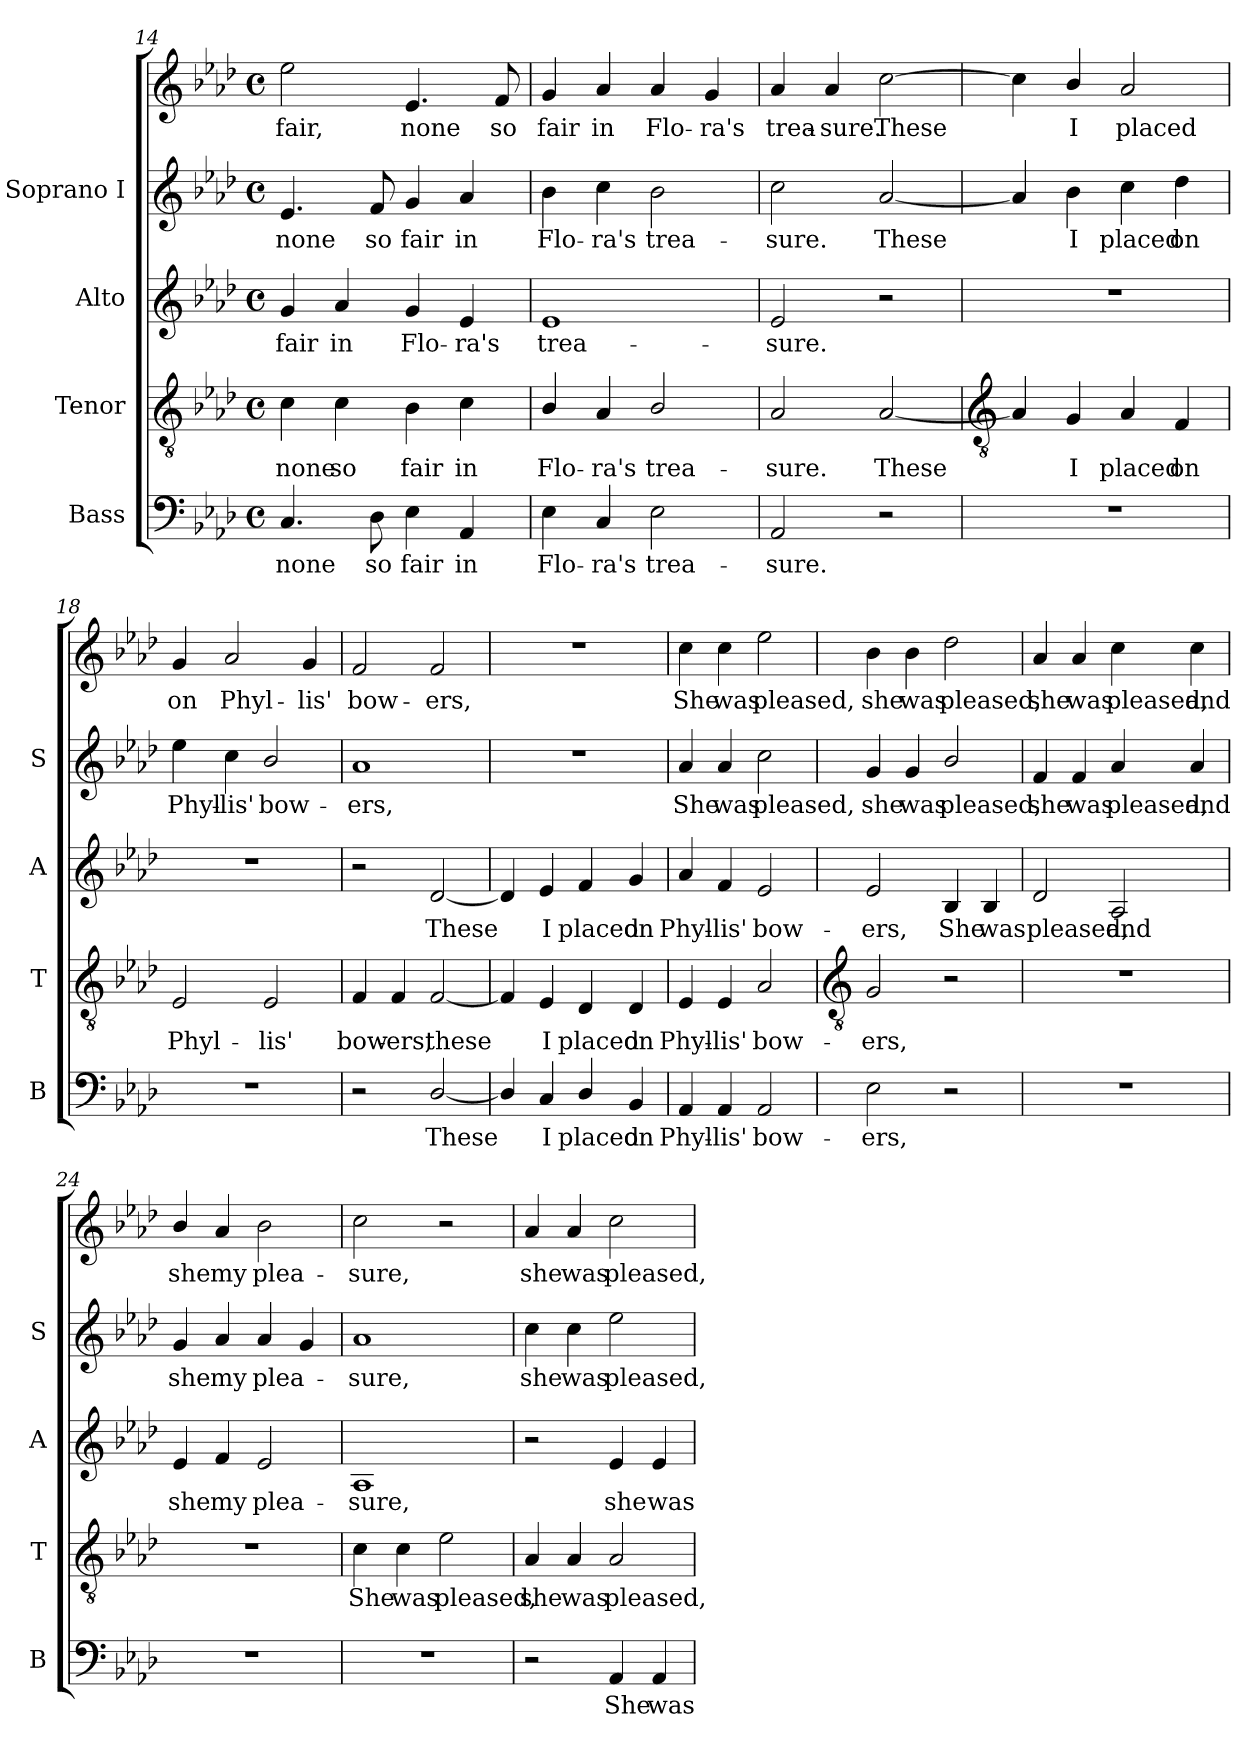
**kern	**text	**kern	**text	**kern	**text	**kern	**text	**kern	**text
*part4	*part4	*part3	*part3	*part2	*part2	*part1	*part1	*part1	*part1
*staff5	*staff5	*staff4	*staff4	*staff3	*staff3	*staff2	*staff2	*staff1	*staff1
*I"Bass	*	*I"Tenor	*	*I"Alto	*	*I"Soprano I	*	*	*
*I'B	*	*I'T	*	*I'A	*	*I'S	*	*	*
*clefF4	*	*clefGv2	*	*clefG2	*	*clefG2	*	*clefG2	*
*k[b-e-a-d-]	*	*k[b-e-a-d-]	*	*k[b-e-a-d-]	*	*k[b-e-a-d-]	*	*k[b-e-a-d-]	*
*A-:	*	*A-:	*	*A-:	*	*A-:	*	*A-:	*
*M4/4	*	*M4/4	*	*M4/4	*	*M4/4	*	*M4/4	*
*met(c)	*	*met(c)	*	*met(c)	*	*met(c)	*	*met(c)	*
=14	=14	=14	=14	=14	=14	=14	=14	=14	=14
!	!LO:LY:b	!	!LO:LY:b	!	!LO:LY:b	!	!LO:LY:b	!	!LO:LY:b
4.C	none	4c	none	4g	fair	4.e-	none	2ee-	fair,
!	!	!	!LO:LY:b	!	!LO:LY:b	!	!	!	!
.	.	4c	so	4a-	in	.	.	.	.
!	!LO:LY:b	!	!	!	!	!	!LO:LY:b	!	!
8D-	so	.	.	.	.	8f	so	.	.
!	!LO:LY:b	!	!LO:LY:b	!	!LO:LY:b	!	!LO:LY:b	!	!LO:LY:b
4E-	fair	4B-	fair	4g	Flo-	4g	fair	4.e-	none
!	!LO:LY:b	!	!LO:LY:b	!	!LO:LY:b	!	!LO:LY:b	!	!
4AA-	in	4c	in	4e-	-ra's	4a-	in	.	.
!	!	!	!	!	!	!	!	!	!LO:LY:b
.	.	.	.	.	.	.	.	8f	so
=15	=15	=15	=15	=15	=15	=15	=15	=15	=15
!	!LO:LY:b	!	!LO:LY:b	!	!LO:LY:b	!	!LO:LY:b	!	!LO:LY:b
4E-	Flo-	4B-/	Flo-	1e-	trea-	4b-	Flo-	4g	fair
!	!LO:LY:b	!	!LO:LY:b	!	!	!	!LO:LY:b	!	!LO:LY:b
4C	-ra's	4A-	-ra's	.	.	4cc	-ra's	4a-	in
!	!LO:LY:b	!	!LO:LY:b	!	!	!	!LO:LY:b	!	!LO:LY:b
2E-	trea-	2B-/	trea-	.	.	2b-	trea-	4a-	Flo-
!	!	!	!	!	!	!	!	!	!LO:LY:b
.	.	.	.	.	.	.	.	4g	-ra's
=16	=16	=16	=16	=16	=16	=16	=16	=16	=16
!	!LO:LY:b	!	!LO:LY:b	!	!LO:LY:b	!	!LO:LY:b	!	!LO:LY:b
2AA-	-sure.	2A-	-sure.	2e-	-sure.	2cc	sure.	4a-	-trea-
!	!	!	!	!	!	!	!	!	!LO:LY:b
.	.	.	.	.	.	.	.	4a-	-sure.
!	!	!	!LO:LY:b	!	!	!	!LO:LY:b	!	!LO:LY:b
2r	.	[2A-	These	2r	.	[2a-	These	[2cc	These
!!LO:LB:g=z
=17	=17	=17	=17	=17	=17	=17	=17	=17	=17
*	*	*clefGv2	*	*	*	*	*	*	*
1r	.	4A-]	.	1r	.	4a-]	.	4cc]	.
!	!	!	!LO:LY:b	!	!	!	!LO:LY:b	!	!LO:LY:b
.	.	4G	I	.	.	4b-	I	4b-/	I
!	!	!	!LO:LY:b	!	!	!	!LO:LY:b	!	!LO:LY:b
.	.	4A-	placed	.	.	4cc	placed	2a-	placed
!	!	!	!LO:LY:b	!	!	!	!LO:LY:b	!	!
.	.	4F	on	.	.	4dd-	on	.	.
=18	=18	=18	=18	=18	=18	=18	=18	=18	=18
!	!	!	!LO:LY:b	!	!	!	!LO:LY:b	!	!LO:LY:b
1r	.	2E-	Phyl-	1r	.	4ee-	Phyl-	4g	on
!	!	!	!	!	!	!	!LO:LY:b	!	!LO:LY:b
.	.	.	.	.	.	4cc	-lis'	2a-	Phyl-
!	!	!	!LO:LY:b	!	!	!	!LO:LY:b	!	!
.	.	2E-	-lis'	.	.	2b-/	bow-	.	.
!	!	!	!	!	!	!	!	!	!LO:LY:b
.	.	.	.	.	.	.	.	4g	-lis'
=19	=19	=19	=19	=19	=19	=19	=19	=19	=19
!	!	!	!LO:LY:b	!	!	!	!LO:LY:b	!	!LO:LY:b
2r	.	4F	bow-	2r	.	1a-	ers,	2f	-bow-
!	!	!	!LO:LY:b	!	!	!	!	!	!
.	.	4F	-ers,	.	.	.	.	.	.
!	!LO:LY:b	!	!LO:LY:b	!	!LO:LY:b	!	!	!	!LO:LY:b
[2D-/	These	[2F	these	[2d-	These	.	.	2f	-ers,
=20	=20	=20	=20	=20	=20	=20	=20	=20	=20
4D-/]	.	4F]	.	4d-]	.	1r	.	1r	.
!	!LO:LY:b	!	!LO:LY:b	!	!LO:LY:b	!	!	!	!
4C	I	4E-	I	4e-	I	.	.	.	.
!	!LO:LY:b	!	!LO:LY:b	!	!LO:LY:b	!	!	!	!
4D-/	placed	4D-	placed	4f	placed	.	.	.	.
!	!LO:LY:b	!	!LO:LY:b	!	!LO:LY:b	!	!	!	!
4BB-	on	4D-	on	4g	on	.	.	.	.
=21	=21	=21	=21	=21	=21	=21	=21	=21	=21
!	!LO:LY:b	!	!LO:LY:b	!	!LO:LY:b	!	!LO:LY:b	!	!LO:LY:b
4AA-	Phyl-	4E-	Phyl-	4a-	Phyl-	4a-	She	4cc	She
!	!LO:LY:b	!	!LO:LY:b	!	!LO:LY:b	!	!LO:LY:b	!	!LO:LY:b
4AA-	-lis'	4E-	-lis'	4f	-lis'	4a-	was	4cc	was
!	!LO:LY:b	!	!LO:LY:b	!	!LO:LY:b	!	!LO:LY:b	!	!LO:LY:b
2AA-	bow-	2A-	bow-	2e-	bow-	2cc	pleased,	2ee-	pleased,
!!LO:LB:g=z
=22	=22	=22	=22	=22	=22	=22	=22	=22	=22
*	*	*clefGv2	*	*	*	*	*	*	*
!	!LO:LY:b	!	!LO:LY:b	!	!LO:LY:b	!	!LO:LY:b	!	!LO:LY:b
2E-	-ers,	2G	-ers,	2e-	-ers,	4g	she	4b-	she
!	!	!	!	!	!	!	!LO:LY:b	!	!LO:LY:b
.	.	.	.	.	.	4g	was	4b-	was
!	!	!	!	!	!LO:LY:b	!	!LO:LY:b	!	!LO:LY:b
2r	.	2r	.	4B-	She	2b-/	pleased,	2dd-	pleased,
!	!	!	!	!	!LO:LY:b	!	!	!	!
.	.	.	.	4B-	was	.	.	.	.
=23	=23	=23	=23	=23	=23	=23	=23	=23	=23
!	!	!	!	!	!LO:LY:b	!	!LO:LY:b	!	!LO:LY:b
1r	.	1r	.	2d-	pleased,	4f	she	4a-	she
!	!	!	!	!	!	!	!LO:LY:b	!	!LO:LY:b
.	.	.	.	.	.	4f	was	4a-	was
!	!	!	!	!	!LO:LY:b	!	!LO:LY:b	!	!LO:LY:b
.	.	.	.	2A-	and	4a-	pleased,	4cc	pleased,
!	!	!	!	!	!	!	!LO:LY:b	!	!LO:LY:b
.	.	.	.	.	.	4a-	and	4cc	and
=24	=24	=24	=24	=24	=24	=24	=24	=24	=24
!	!	!	!	!	!LO:LY:b	!	!LO:LY:b	!	!LO:LY:b
1r	.	1r	.	4e-	she	4g	-she	4b-/	she
!	!	!	!	!	!LO:LY:b	!	!LO:LY:b	!	!LO:LY:b
.	.	.	.	4f	my	4a-/	my	4a-	my
!	!	!	!	!	!LO:LY:b	!	!LO:LY:b	!	!LO:LY:b
.	.	.	.	2e-	plea-	4a-/	plea-	2b-	plea-
.	.	.	.	.	.	4g	.	.	.
=25	=25	=25	=25	=25	=25	=25	=25	=25	=25
!	!	!	!LO:LY:b	!	!LO:LY:b	!	!LO:LY:b	!	!LO:LY:b
1r	.	4c	She	1A-	-sure,	1a-	sure,	2cc	sure,
!	!	!	!LO:LY:b	!	!	!	!	!	!
.	.	4c	was	.	.	.	.	.	.
!	!	!	!LO:LY:b	!	!	!	!	!	!
.	.	2e-	pleased,	.	.	.	.	2r	.
=26	=26	=26	=26	=26	=26	=26	=26	=26	=26
!	!	!	!LO:LY:b	!	!	!	!LO:LY:b	!	!LO:LY:b
2r	.	4A-	she	2r	.	4cc	she	4a-	she
!	!	!	!LO:LY:b	!	!	!	!LO:LY:b	!	!LO:LY:b
.	.	4A-	was	.	.	4cc	was	4a-	was
!	!LO:LY:b	!	!LO:LY:b	!	!LO:LY:b	!	!LO:LY:b	!	!LO:LY:b
4AA-	She	2A-	pleased,	4e-	she	2ee-	pleased,	2cc	pleased,
!	!LO:LY:b	!	!	!	!LO:LY:b	!	!	!	!
4AA-	was	.	.	4e-	was	.	.	.	.
=	=	=	=	=	=	=	=	=	=
*-	*-	*-	*-	*-	*-	*-	*-	*-	*-
